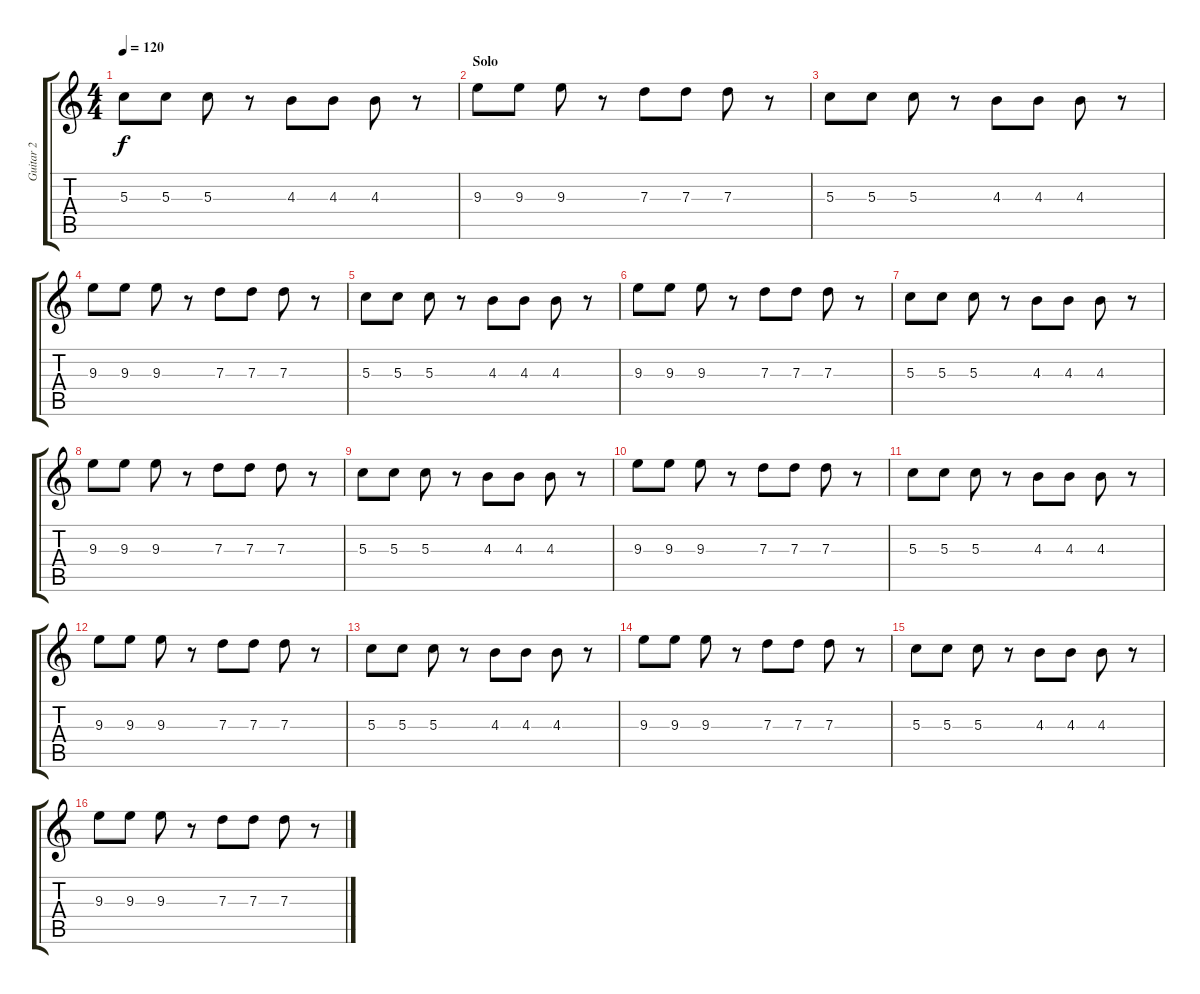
\track ("Guitar 2" "Guitar 2") {instrument acousticguitarsteel}
\staff {score tabs}
\tuning (E4 B3 G3 D3 A2 E2) {hide}
\ts (4 4)
\tempo 120
\clef g2
\ks c
5.3.8{dy f} 5.3.8 5.3.8 r.8 4.3.8 4.3.8 4.3.8 r.8 |
\section ("" "Solo")
9.3.8 9.3.8 9.3.8 r.8 7.3.8 7.3.8 7.3.8 r.8 |
5.3.8 5.3.8 5.3.8 r.8 4.3.8 4.3.8 4.3.8 r.8 |
9.3.8 9.3.8 9.3.8 r.8 7.3.8 7.3.8 7.3.8 r.8 |
5.3.8 5.3.8 5.3.8 r.8 4.3.8 4.3.8 4.3.8 r.8 |
9.3.8 9.3.8 9.3.8 r.8 7.3.8 7.3.8 7.3.8 r.8 |
5.3.8 5.3.8 5.3.8 r.8 4.3.8 4.3.8 4.3.8 r.8 |
9.3.8 9.3.8 9.3.8 r.8 7.3.8 7.3.8 7.3.8 r.8 |
5.3.8 5.3.8 5.3.8 r.8 4.3.8 4.3.8 4.3.8 r.8 |
9.3.8 9.3.8 9.3.8 r.8 7.3.8 7.3.8 7.3.8 r.8 |
5.3.8 5.3.8 5.3.8 r.8 4.3.8 4.3.8 4.3.8 r.8 |
9.3.8 9.3.8 9.3.8 r.8 7.3.8 7.3.8 7.3.8 r.8 |
5.3.8 5.3.8 5.3.8 r.8 4.3.8 4.3.8 4.3.8 r.8 |
9.3.8 9.3.8 9.3.8 r.8 7.3.8 7.3.8 7.3.8 r.8 |
5.3.8 5.3.8 5.3.8 r.8 4.3.8 4.3.8 4.3.8 r.8 |
9.3.8 9.3.8 9.3.8 r.8 7.3.8 7.3.8 7.3.8 r.8
